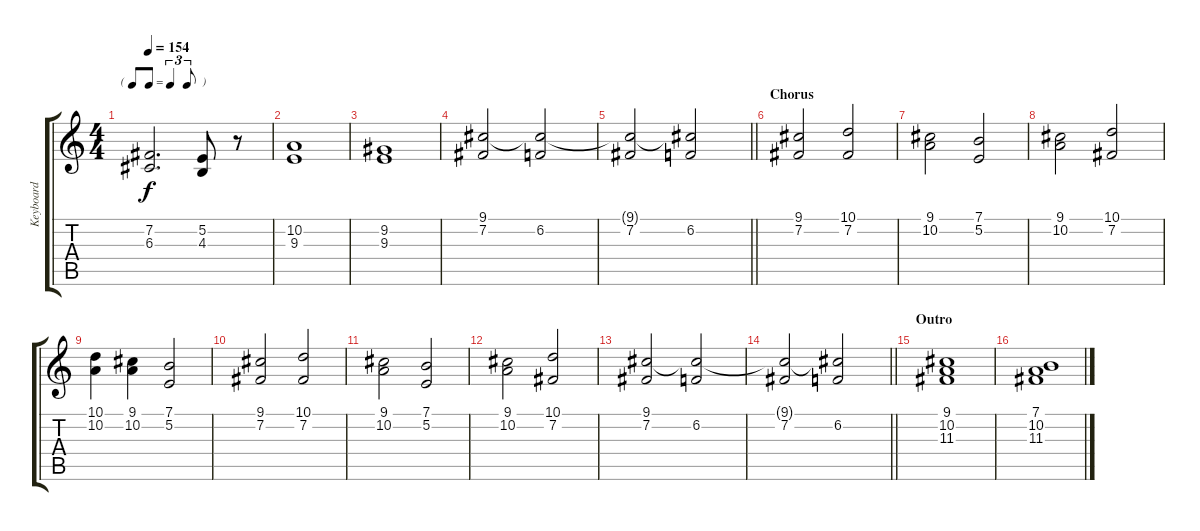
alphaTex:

\track ("Keyboard" "Keyboard") {instrument stringensemble1}
\staff {score tabs}
\tuning (E4 B3 G3 D3 A2 E2) {hide}
\ts (4 4)
\tf triplet8th
\tempo 154
\clef g2
\ks c
(7.2{t} 6.3{t}).2{d dy f} (5.2 4.3).8 r.8 |
(10.2 9.3).1 |
(9.2 9.3).1 |
(9.1 7.2).2 (9.1{t} 6.2).2 |
\barLineRight lightlight
(9.1{t} 7.2).2 (9.1{t} 6.2).2 |
\section ("" "Chorus")
(9.1 7.2).2 (10.1 7.2).2 |
(9.1 10.2).2 (7.1 5.2).2 |
(9.1 10.2).2 (10.1 7.2).2 |
(10.1 10.2).4 (9.1 10.2).4 (7.1 5.2).2 |
(9.1 7.2).2 (10.1 7.2).2 |
(9.1 10.2).2 (7.1 5.2).2 |
(9.1 10.2).2 (10.1 7.2).2 |
(9.1 7.2).2 (9.1{t} 6.2).2 |
\barLineRight lightlight
(9.1{t} 7.2).2 (9.1{t} 6.2).2 |
\section ("" "Outro")
(9.1 10.2 11.3).1 |
(7.1 10.2 11.3).1
